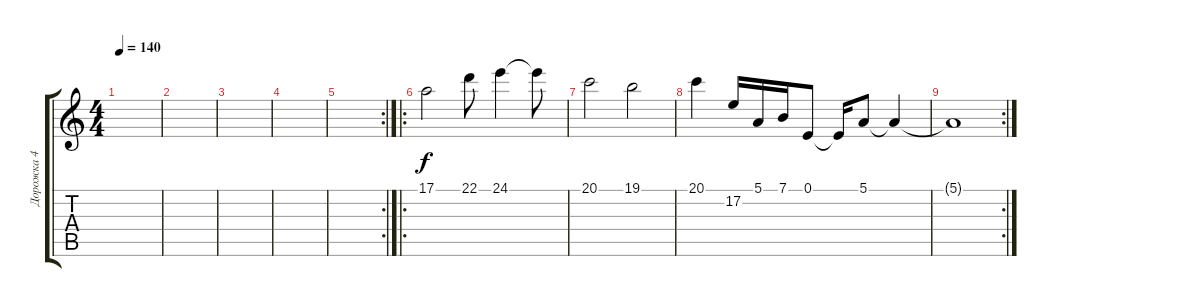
\track ("Дорожка 4" "Дорожка 4") {instrument honkytonkpiano}
\staff {score tabs}
\tuning (E4 B3 G3 D3 A2 E2) {hide}
\ts (4 4)
\tempo 140
\clef g2
\ks c
|
|
|
|
\rc 2
|
\ro
17.1.2{volume 12} 22.1.8 24.1.4 24.1{t}.8 |
20.1.2 19.1.2 |
20.1.4 17.2.16{volume 8} 5.1.16 7.1.16 0.1.8 0.1{t}.16 5.1.8 5.1{t}.4 |
\rc 2
5.1{t}.1
